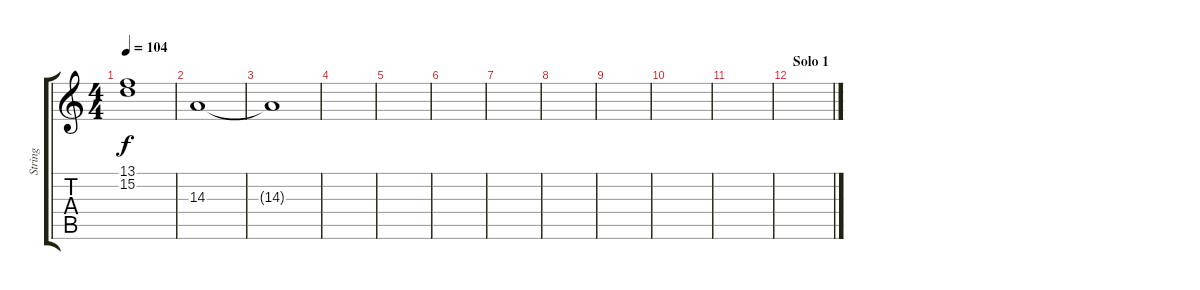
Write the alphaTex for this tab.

\track ("String" "String") {instrument synthstrings1}
\staff {score tabs}
\tuning (E4 B3 G3 D3 A2 E2) {hide}
\ts (4 4)
\tempo 104
\clef g2
\ks c
(13.1 15.2).1{dy f} |
14.3.1 |
14.3{t}.1 |
|
|
|
|
|
|
|
|
\section ("" "Solo 1")
